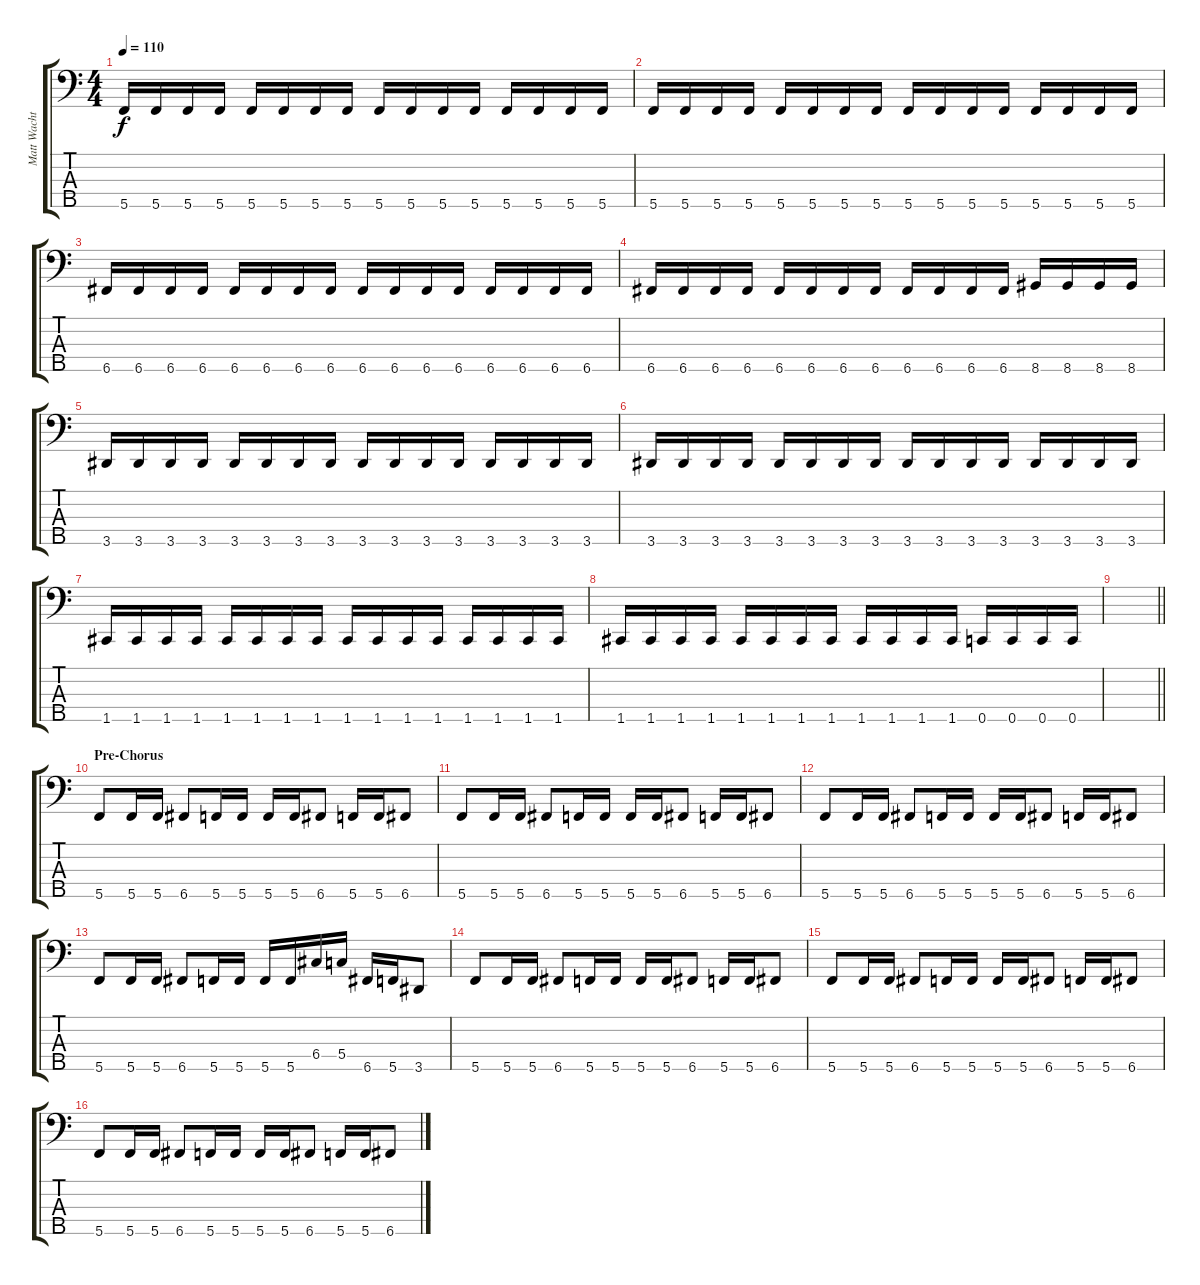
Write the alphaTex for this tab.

\track ("Matt Wachter [Bass]" "Matt Wacht") {instrument electricbassfinger}
\staff {score tabs}
\tuning (A2 F2 C2 G1 C1) {hide}
\ts (4 4)
\tempo 110
\clef f4
\ks c
5.5.16{dy f} 5.5.16 5.5.16 5.5.16 5.5.16 5.5.16 5.5.16 5.5.16 5.5.16 5.5.16 5.5.16 5.5.16 5.5.16 5.5.16 5.5.16 5.5.16 |
5.5.16 5.5.16 5.5.16 5.5.16 5.5.16 5.5.16 5.5.16 5.5.16 5.5.16 5.5.16 5.5.16 5.5.16 5.5.16 5.5.16 5.5.16 5.5.16 |
6.5.16 6.5.16 6.5.16 6.5.16 6.5.16 6.5.16 6.5.16 6.5.16 6.5.16 6.5.16 6.5.16 6.5.16 6.5.16 6.5.16 6.5.16 6.5.16 |
6.5.16 6.5.16 6.5.16 6.5.16 6.5.16 6.5.16 6.5.16 6.5.16 6.5.16 6.5.16 6.5.16 6.5.16 8.5.16 8.5.16 8.5.16 8.5.16 |
3.5.16 3.5.16 3.5.16 3.5.16 3.5.16 3.5.16 3.5.16 3.5.16 3.5.16 3.5.16 3.5.16 3.5.16 3.5.16 3.5.16 3.5.16 3.5.16 |
3.5.16 3.5.16 3.5.16 3.5.16 3.5.16 3.5.16 3.5.16 3.5.16 3.5.16 3.5.16 3.5.16 3.5.16 3.5.16 3.5.16 3.5.16 3.5.16 |
1.5.16 1.5.16 1.5.16 1.5.16 1.5.16 1.5.16 1.5.16 1.5.16 1.5.16 1.5.16 1.5.16 1.5.16 1.5.16 1.5.16 1.5.16 1.5.16 |
1.5.16 1.5.16 1.5.16 1.5.16 1.5.16 1.5.16 1.5.16 1.5.16 1.5.16 1.5.16 1.5.16 1.5.16 0.5.16 0.5.16 0.5.16 0.5.16 |
\barLineRight lightlight
|
\section ("" "Pre-Chorus")
5.5.8 5.5.16 5.5.16 6.5.8 5.5.16 5.5.16 5.5.16 5.5.16 6.5.8 5.5.16 5.5.16 6.5.8 |
5.5.8 5.5.16 5.5.16 6.5.8 5.5.16 5.5.16 5.5.16 5.5.16 6.5.8 5.5.16 5.5.16 6.5.8 |
5.5.8 5.5.16 5.5.16 6.5.8 5.5.16 5.5.16 5.5.16 5.5.16 6.5.8 5.5.16 5.5.16 6.5.8 |
5.5.8 5.5.16 5.5.16 6.5.8 5.5.16 5.5.16 5.5.16 5.5.16 6.4.16 5.4.16 6.5.16 5.5.16 3.5.8 |
5.5.8 5.5.16 5.5.16 6.5.8 5.5.16 5.5.16 5.5.16 5.5.16 6.5.8 5.5.16 5.5.16 6.5.8 |
5.5.8 5.5.16 5.5.16 6.5.8 5.5.16 5.5.16 5.5.16 5.5.16 6.5.8 5.5.16 5.5.16 6.5.8 |
5.5.8 5.5.16 5.5.16 6.5.8 5.5.16 5.5.16 5.5.16 5.5.16 6.5.8 5.5.16 5.5.16 6.5.8
